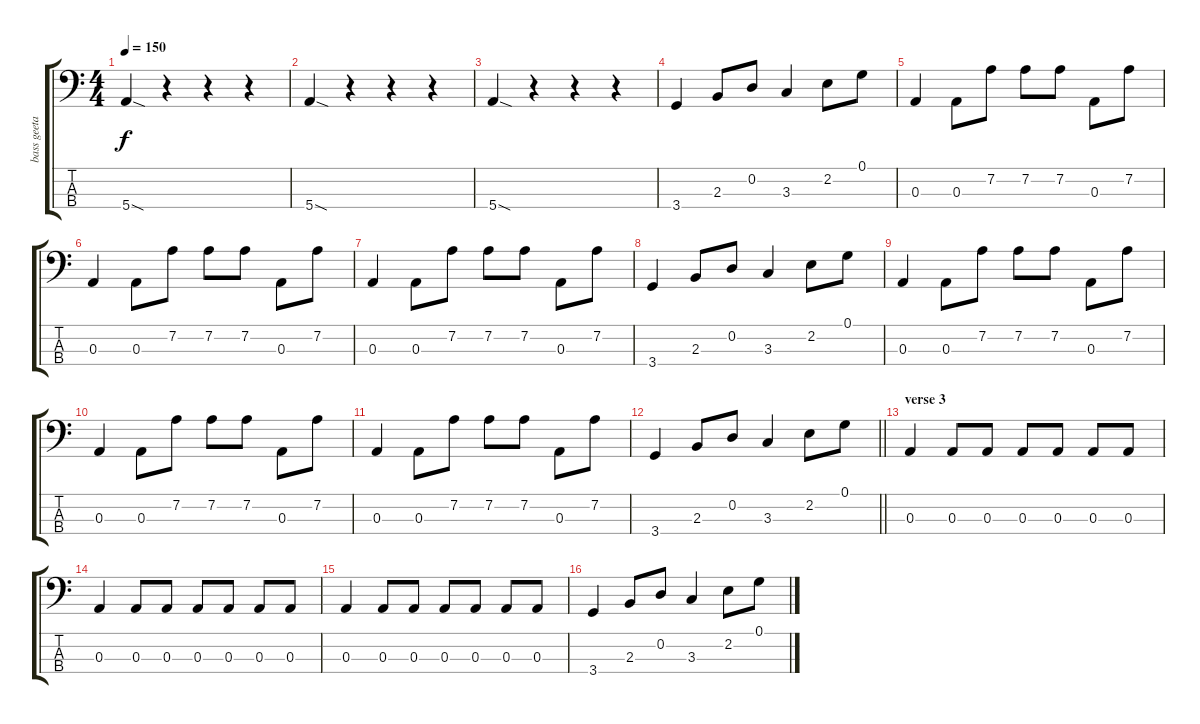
\track ("bass geetar" "bass geeta") {instrument electricbasspick}
\staff {score tabs}
\tuning (G2 D2 A1 E1) {hide}
\ts (4 4)
\tempo 150
\clef f4
\ks c
5.4{sod}.4{dy f} r.4 r.4 r.4 |
5.4{sod}.4 r.4 r.4 r.4 |
5.4{sod}.4 r.4 r.4 r.4 |
3.4.4 2.3.8 0.2.8 3.3.4 2.2.8 0.1.8 |
0.3.4 0.3.8 7.2.8 7.2.8 7.2.8 0.3.8 7.2.8 |
0.3.4 0.3.8 7.2.8 7.2.8 7.2.8 0.3.8 7.2.8 |
0.3.4 0.3.8 7.2.8 7.2.8 7.2.8 0.3.8 7.2.8 |
3.4.4 2.3.8 0.2.8 3.3.4 2.2.8 0.1.8 |
0.3.4 0.3.8 7.2.8 7.2.8 7.2.8 0.3.8 7.2.8 |
0.3.4 0.3.8 7.2.8 7.2.8 7.2.8 0.3.8 7.2.8 |
0.3.4 0.3.8 7.2.8 7.2.8 7.2.8 0.3.8 7.2.8 |
\barLineRight lightlight
3.4.4 2.3.8 0.2.8 3.3.4 2.2.8 0.1.8 |
\section ("" "verse 3")
0.3.4 0.3.8 0.3.8 0.3.8 0.3.8 0.3.8 0.3.8 |
0.3.4 0.3.8 0.3.8 0.3.8 0.3.8 0.3.8 0.3.8 |
0.3.4 0.3.8 0.3.8 0.3.8 0.3.8 0.3.8 0.3.8 |
3.4.4 2.3.8 0.2.8 3.3.4 2.2.8 0.1.8
